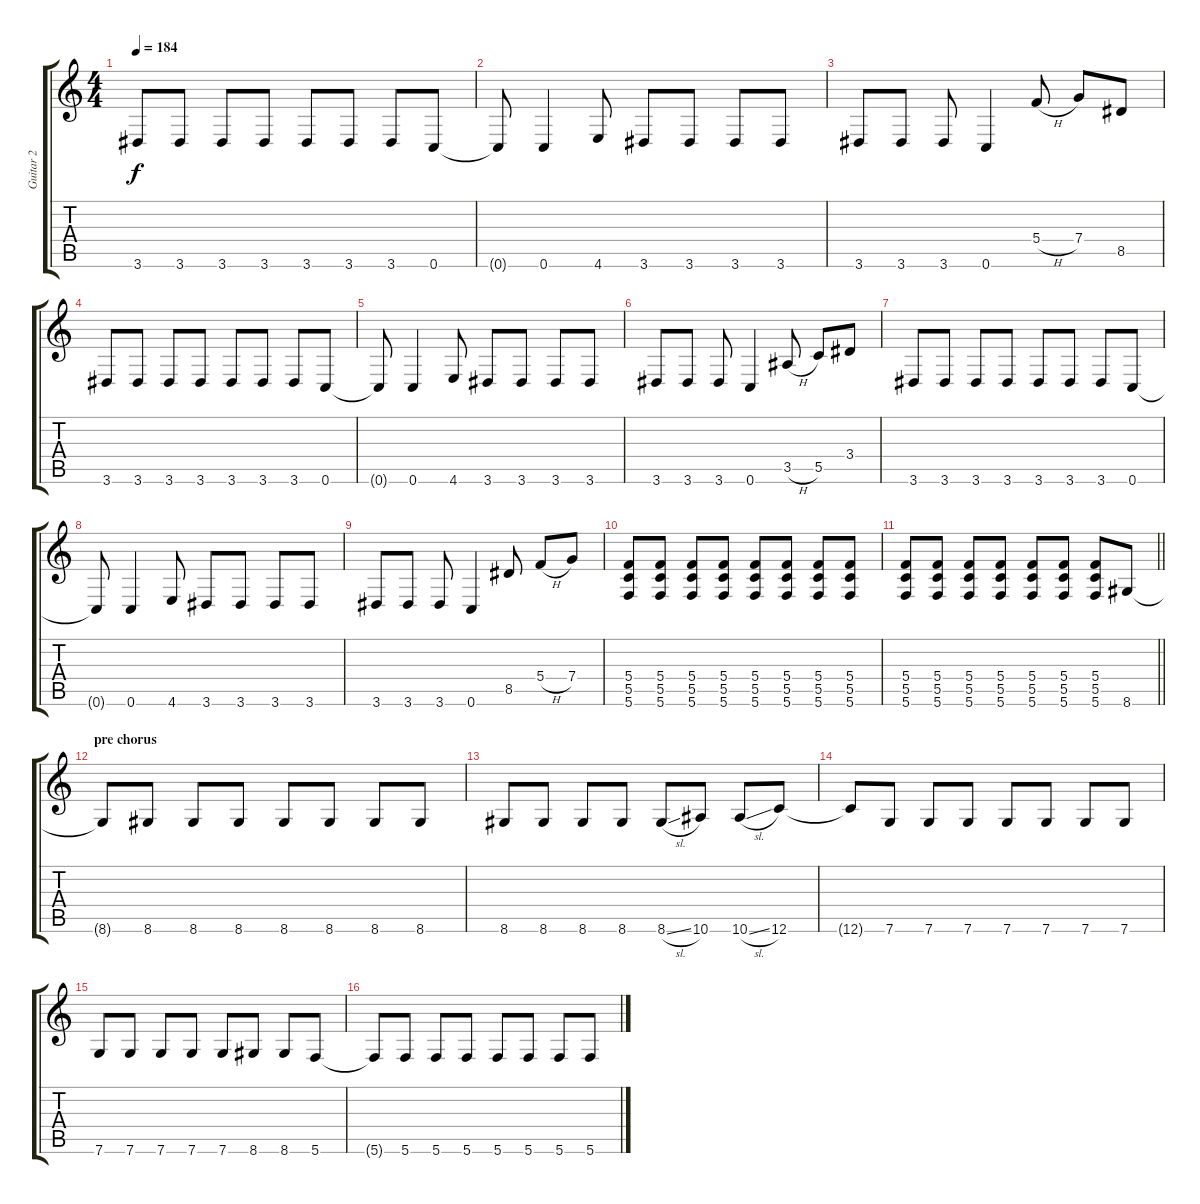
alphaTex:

\track ("Guitar 2" "Guitar 2") {instrument overdrivenguitar}
\staff {score tabs}
\tuning (D4 A3 F3 C3 G2 C2) {hide}
\ts (4 4)
\tempo 184
\clef g2
\ks c
3.6.8{dy f} 3.6.8 3.6.8 3.6.8 3.6.8 3.6.8 3.6.8 0.6.8 |
0.6{t}.8 0.6.4 4.6.8 3.6.8 3.6.8 3.6.8 3.6.8 |
3.6.8 3.6.8 3.6.8 0.6.4 5.4{h}.8 7.4.8 8.5.8 |
3.6.8 3.6.8 3.6.8 3.6.8 3.6.8 3.6.8 3.6.8 0.6.8 |
0.6{t}.8 0.6.4 4.6.8 3.6.8 3.6.8 3.6.8 3.6.8 |
3.6.8 3.6.8 3.6.8 0.6.4 3.5{h}.8 5.5.8 3.4.8 |
3.6.8 3.6.8 3.6.8 3.6.8 3.6.8 3.6.8 3.6.8 0.6.8 |
0.6{t}.8 0.6.4 4.6.8 3.6.8 3.6.8 3.6.8 3.6.8 |
3.6.8 3.6.8 3.6.8 0.6.4 8.5.8 5.4{h}.8 7.4.8 |
(5.4 5.5 5.6).8 (5.4 5.5 5.6).8 (5.4 5.5 5.6).8 (5.4 5.5 5.6).8 (5.4 5.5 5.6).8 (5.4 5.5 5.6).8 (5.4 5.5 5.6).8 (5.4 5.5 5.6).8 |
\barLineRight lightlight
(5.4 5.5 5.6).8 (5.4 5.5 5.6).8 (5.4 5.5 5.6).8 (5.4 5.5 5.6).8 (5.4 5.5 5.6).8 (5.4 5.5 5.6).8 (5.4 5.5 5.6).8 8.6.8 |
\section ("" "pre chorus")
8.6{t}.8 8.6.8 8.6.8 8.6.8 8.6.8 8.6.8 8.6.8 8.6.8 |
8.6.8 8.6.8 8.6.8 8.6.8 8.6{sl}.8 10.6.8 10.6{sl}.8 12.6.8 |
12.6{t}.8 7.6.8 7.6.8 7.6.8 7.6.8 7.6.8 7.6.8 7.6.8 |
7.6.8 7.6.8 7.6.8 7.6.8 7.6.8 8.6.8 8.6.8 5.6.8 |
5.6{t}.8 5.6.8 5.6.8 5.6.8 5.6.8 5.6.8 5.6.8 5.6.8
